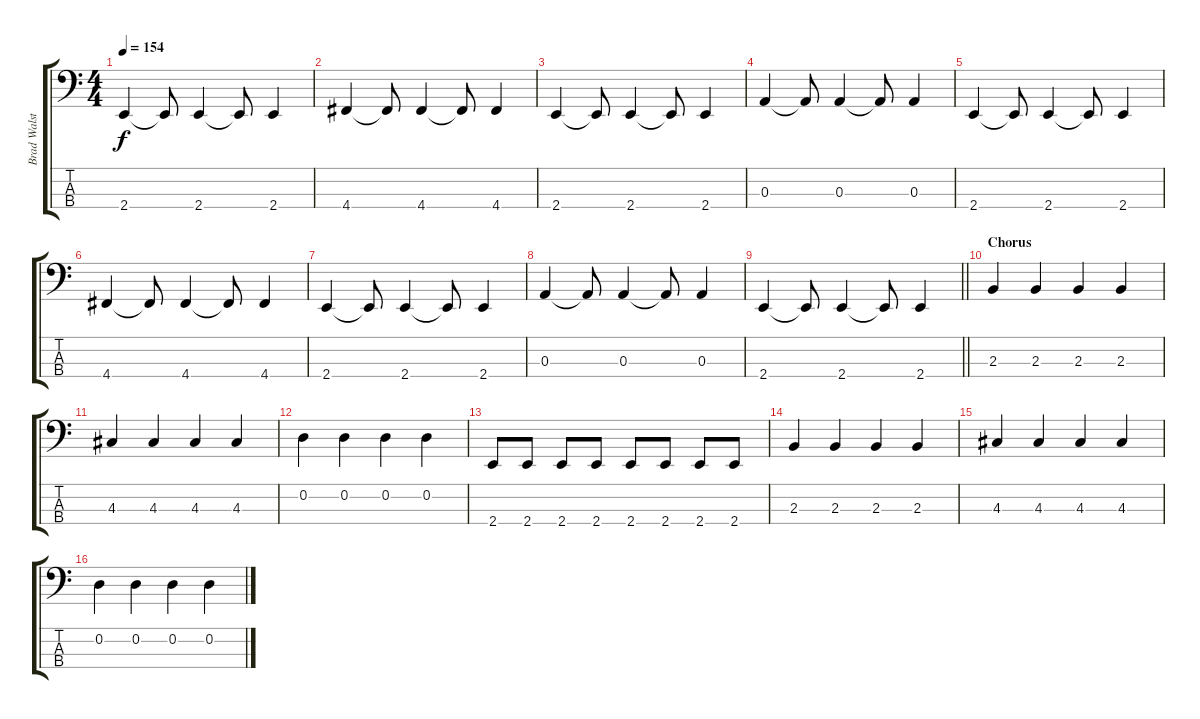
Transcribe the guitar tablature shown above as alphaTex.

\track ("Brad Walst" "Brad Walst") {instrument electricbassfinger}
\staff {score tabs}
\tuning (G2 D2 A1 D1) {hide}
\ts (4 4)
\tempo 154
\clef f4
\ks c
2.4.4{dy f} 2.4{t}.8 2.4.4 2.4{t}.8 2.4.4 |
4.4.4 4.4{t}.8 4.4.4 4.4{t}.8 4.4.4 |
2.4.4 2.4{t}.8 2.4.4 2.4{t}.8 2.4.4 |
0.3.4 0.3{t}.8 0.3.4 0.3{t}.8 0.3.4 |
2.4.4 2.4{t}.8 2.4.4 2.4{t}.8 2.4.4 |
4.4.4 4.4{t}.8 4.4.4 4.4{t}.8 4.4.4 |
2.4.4 2.4{t}.8 2.4.4 2.4{t}.8 2.4.4 |
0.3.4 0.3{t}.8 0.3.4 0.3{t}.8 0.3.4 |
\barLineRight lightlight
2.4.4 2.4{t}.8 2.4.4 2.4{t}.8 2.4.4 |
\section ("" "Chorus ")
2.3.4 2.3.4 2.3.4 2.3.4 |
4.3.4 4.3.4 4.3.4 4.3.4 |
0.2.4 0.2.4 0.2.4 0.2.4 |
2.4.8 2.4.8 2.4.8 2.4.8 2.4.8 2.4.8 2.4.8 2.4.8 |
2.3.4 2.3.4 2.3.4 2.3.4 |
4.3.4 4.3.4 4.3.4 4.3.4 |
0.2.4 0.2.4 0.2.4 0.2.4
